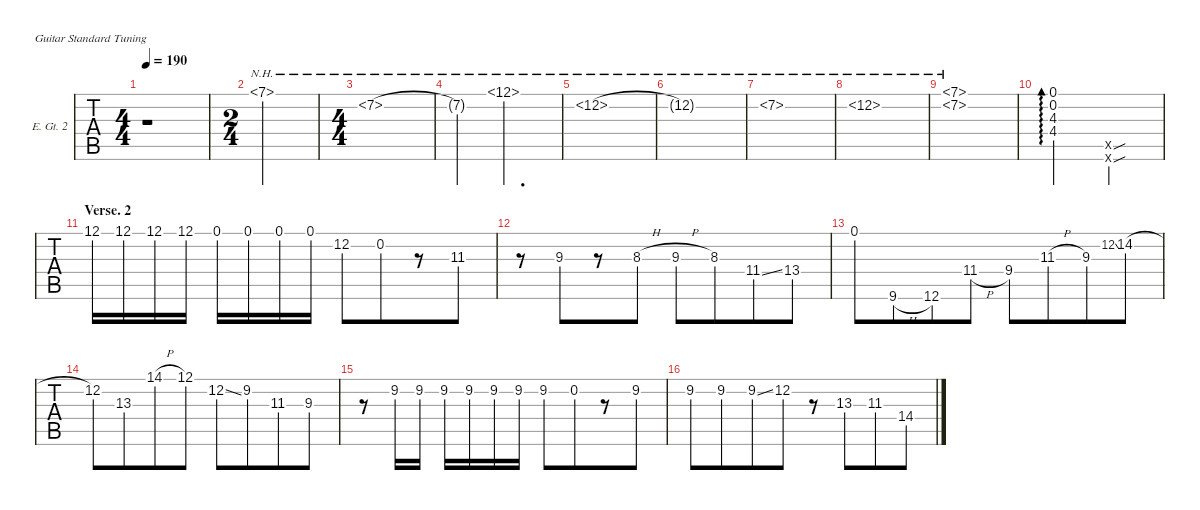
\defaultSystemsLayout 4
\hideDynamics
\bracketExtendMode nobrackets
\firstSystemTrackNameOrientation horizontal
\track ("Ele. Guitar 2" "E. Gt. 2") {defaultSystemsLayout 4 instrument overdrivenguitar}
\staff {tabs}
\tuning (E4 B3 G3 D3 A2 E2)
\ts (4 4)
\tempo 190
\clef g2
\scale
0.232539
\ks e
r.1{dy mp} |
\ts (2 4)
\beaming (8 2 2)
\scale
0.232541 7.1{nh acc forcenatural}.2{ot 8va dy f instrument overdrivenguitar} |
\ts (4 4)
\beaming (8 4 4)
\scale
0.302382 7.2{nh acc #}.1{ot 8va} |
\scale
0.232539 7.2{nh t acc #}.4{ot 8va} 12.1{nh acc forcenatural}.2{d ot 8va} |
\scale
0.232539 12.2{nh acc forcenatural}.1{ot 8va} |
\scale
0.23254 12.2{nh t acc forcenatural}.1{ot 8va} |
\scale
0.302382 7.2{nh acc #}.1{ot 8va} |
\scale
0.23254 12.2{nh acc forcenatural}.1{ot 8va} |
\scale
0.23254 (7.2{nh acc #} 7.1{nh acc forcenatural}).1{ot 8va} |
\scale
0.232539 (4.3{acc forcenatural} 0.1{acc forcenatural} 0.2{acc forcenatural} 4.4{acc #}).2{ad 0 dy p instrument overdrivenguitar} (4.6{sou x acc #} 4.5{sou x acc #}).2{dy mp} |
\section ("" "Verse. 2")
\scale
0.302382 12.1{acc forcenatural}.16{dy f} 12.1{acc forcenatural}.16 12.1{acc forcenatural}.16 12.1{acc forcenatural}.16{beam split} 0.1{acc forcenatural}.16 0.1{acc forcenatural}.16 0.1{acc forcenatural}.16 0.1{acc forcenatural}.16 12.2{acc forcenatural}.8 0.2{acc forcenatural}.8 r.8 11.3{acc #}.8 |
\scale
0.23254 r.8 9.3{acc forcenatural}.8 r.8 8.3{h acc #}.8 9.3{h acc forcenatural}.8 8.3{acc #}.8 11.4{ss acc #}.8 13.4{acc #}.8 |
\scale
0.232539 0.1{acc forcenatural}.8 9.6{h acc #}.8 12.6{acc forcenatural}.8 11.4{h acc #}.8 9.4{acc forcenatural}.8 11.3{h acc #}.8 9.3{acc forcenatural}.8 12.2{ss acc forcenatural}.8{gr} 14.2{h acc #}.8 |
\scale
0.232539 12.2{acc forcenatural}.8 13.3{acc #}.8 14.1{h acc #}.8 12.1{acc forcenatural}.8 12.2{ss acc forcenatural}.8 9.2{acc #}.8 11.3{acc #}.8 9.3{acc forcenatural}.8 |
\scale
0.302382 r.8 9.2{acc #}.16 9.2{acc #}.16{beam split} 9.2{acc #}.16 9.2{acc #}.16 9.2{acc #}.16 9.2{acc #}.16 9.2{acc #}.8 0.2{acc forcenatural}.8 r.8 9.2{acc #}.8 |
\scale
0.23254 9.2{acc #}.8 9.2{acc #}.8 9.2{ss acc #}.8 12.2{acc forcenatural}.8 r.8 13.3{acc #}.8 11.3{acc #}.8 14.4{acc forcenatural}.8
